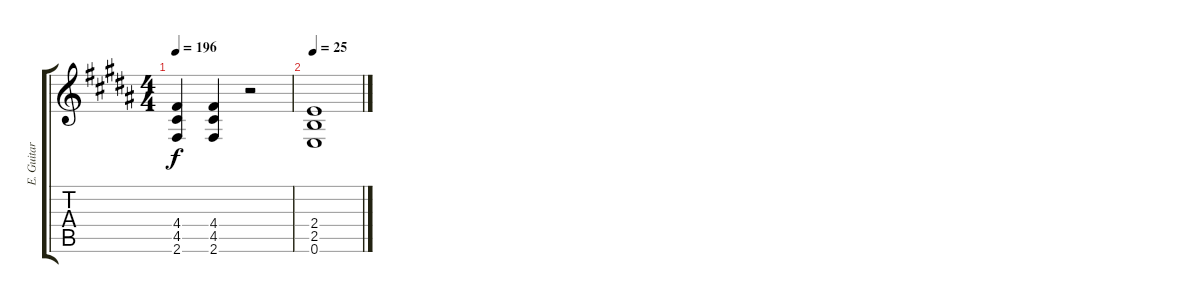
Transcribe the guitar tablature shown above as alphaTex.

\track ("E. Guitar II" "E. Guitar ") {instrument distortionguitar}
\staff {score tabs}
\tuning (E4 B3 G3 D3 A2 E2) {hide}
\ts (4 4)
\tempo 196
\clef g2
\ks b
(4.4{t} 4.5{t} 2.6{t}).4{dy f} (4.4 4.5 2.6).4 r.2 |
\tempo 25
(2.4 2.5 0.6).1
